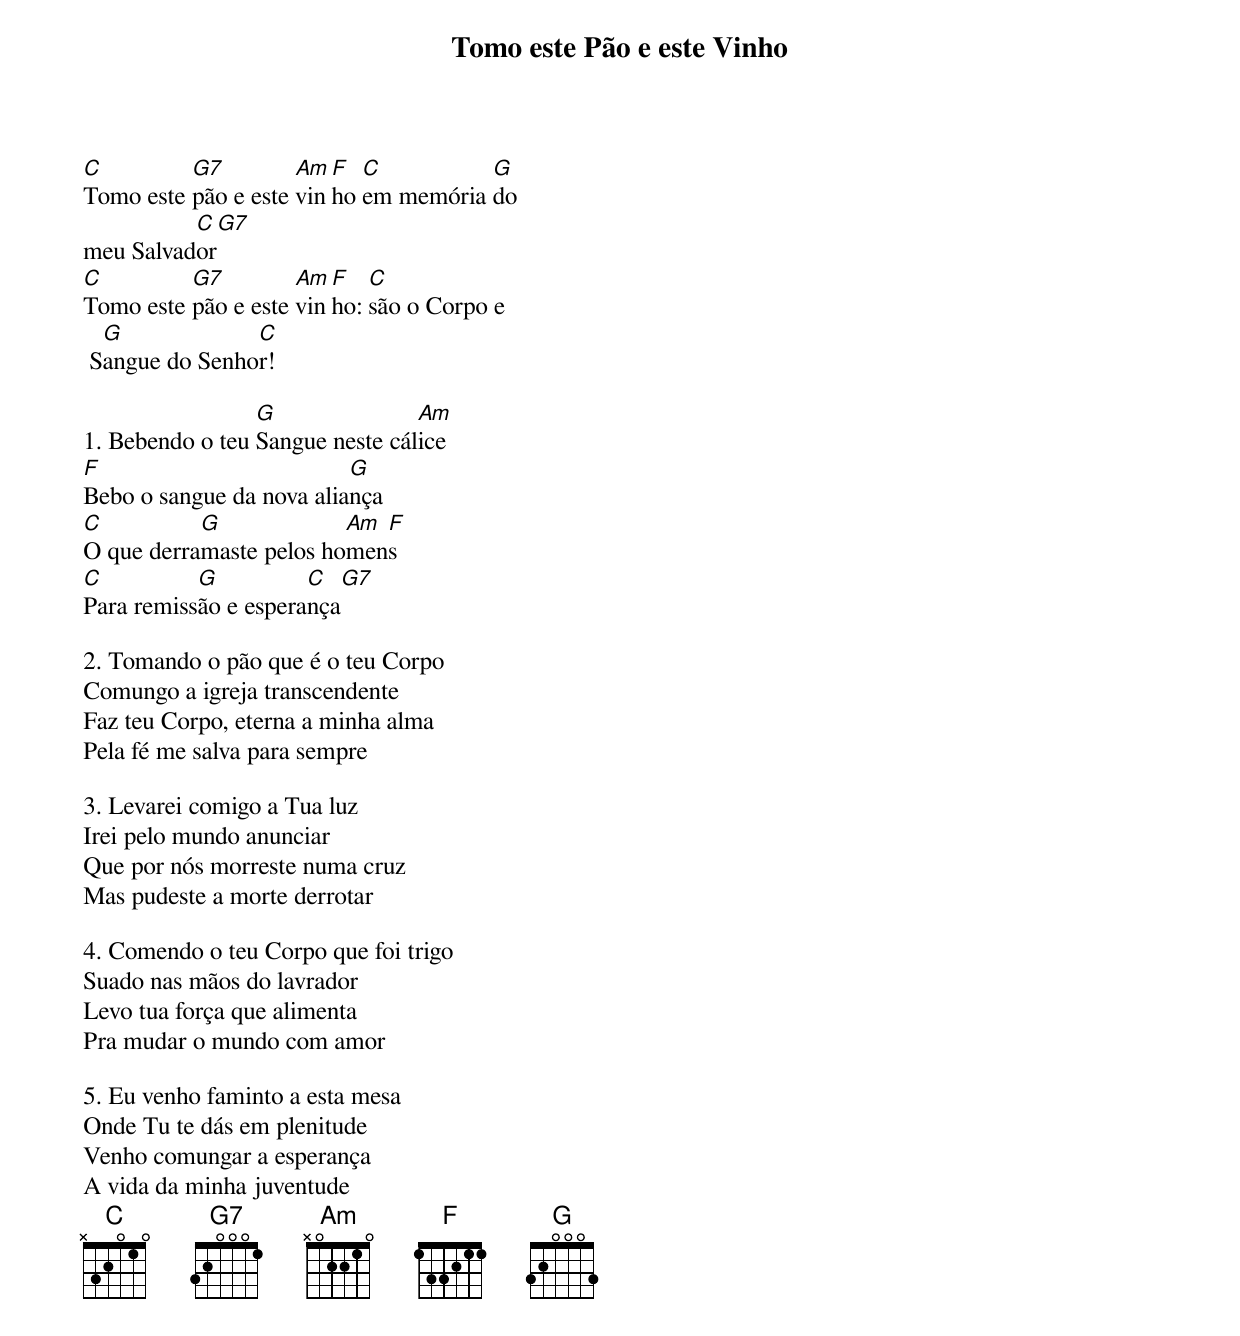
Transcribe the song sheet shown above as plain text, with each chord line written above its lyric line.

Tomo este Pão e este Vinho

C         G7         Am F  C          G
Tomo este pão e este vinho em memória do
          C     G7
meu Salvador
C         G7         Am F   C
Tomo este pão e este vinho: são o Corpo e
  G             C
 Sangue do Senhor!

                 G               Am
1. Bebendo o teu Sangue neste cálice
F                         G
Bebo o sangue da nova aliança
C          G             Am F
O que derramaste pelos homens
C          G          C   G7
Para remissão e esperança

2. Tomando o pão que é o teu Corpo
Comungo a igreja transcendente
Faz teu Corpo, eterna a minha alma
Pela fé me salva para sempre

3. Levarei comigo a Tua luz
Irei pelo mundo anunciar
Que por nós morreste numa cruz
Mas pudeste a morte derrotar

4. Comendo o teu Corpo que foi trigo
Suado nas mãos do lavrador
Levo tua força que alimenta
Pra mudar o mundo com amor

5. Eu venho faminto a esta mesa
Onde Tu te dás em plenitude
Venho comungar a esperança
A vida da minha juventude
